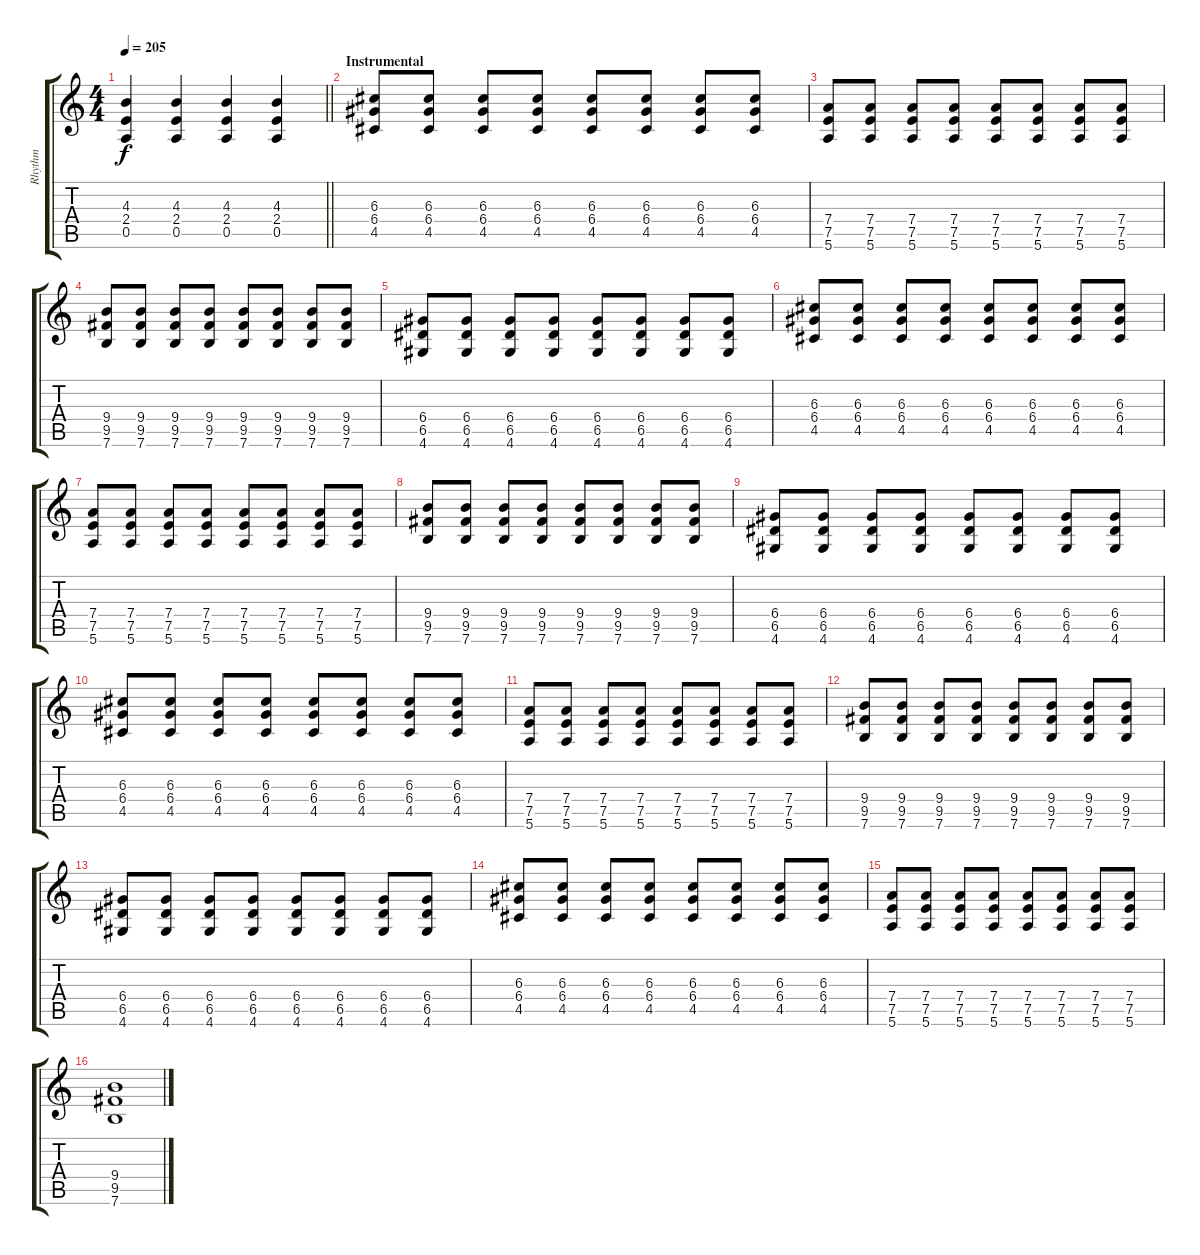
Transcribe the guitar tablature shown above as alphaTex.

\track ("Rhythm" "Rhythm") {instrument distortionguitar}
\staff {score tabs}
\tuning (E4 B3 G3 D3 A2 E2) {hide}
\ts (4 4)
\tempo 205
\clef g2
\barLineRight lightlight
\ks c
(4.3 2.4 0.5).4{dy f} (4.3 2.4 0.5).4 (4.3 2.4 0.5).4 (4.3 2.4 0.5).4 |
\section ("" "Instrumental")
(6.3 6.4 4.5).8 (6.3 6.4 4.5).8 (6.3 6.4 4.5).8 (6.3 6.4 4.5).8 (6.3 6.4 4.5).8 (6.3 6.4 4.5).8 (6.3 6.4 4.5).8 (6.3 6.4 4.5).8 |
(7.4 7.5 5.6).8 (7.4 7.5 5.6).8 (7.4 7.5 5.6).8 (7.4 7.5 5.6).8 (7.4 7.5 5.6).8 (7.4 7.5 5.6).8 (7.4 7.5 5.6).8 (7.4 7.5 5.6).8 |
(9.4 9.5 7.6).8 (9.4 9.5 7.6).8 (9.4 9.5 7.6).8 (9.4 9.5 7.6).8 (9.4 9.5 7.6).8 (9.4 9.5 7.6).8 (9.4 9.5 7.6).8 (9.4 9.5 7.6).8 |
(6.4 6.5 4.6).8 (6.4 6.5 4.6).8 (6.4 6.5 4.6).8 (6.4 6.5 4.6).8 (6.4 6.5 4.6).8 (6.4 6.5 4.6).8 (6.4 6.5 4.6).8 (6.4 6.5 4.6).8 |
(6.3 6.4 4.5).8 (6.3 6.4 4.5).8 (6.3 6.4 4.5).8 (6.3 6.4 4.5).8 (6.3 6.4 4.5).8 (6.3 6.4 4.5).8 (6.3 6.4 4.5).8 (6.3 6.4 4.5).8 |
(7.4 7.5 5.6).8 (7.4 7.5 5.6).8 (7.4 7.5 5.6).8 (7.4 7.5 5.6).8 (7.4 7.5 5.6).8 (7.4 7.5 5.6).8 (7.4 7.5 5.6).8 (7.4 7.5 5.6).8 |
(9.4 9.5 7.6).8 (9.4 9.5 7.6).8 (9.4 9.5 7.6).8 (9.4 9.5 7.6).8 (9.4 9.5 7.6).8 (9.4 9.5 7.6).8 (9.4 9.5 7.6).8 (9.4 9.5 7.6).8 |
(6.4 6.5 4.6).8 (6.4 6.5 4.6).8 (6.4 6.5 4.6).8 (6.4 6.5 4.6).8 (6.4 6.5 4.6).8 (6.4 6.5 4.6).8 (6.4 6.5 4.6).8 (6.4 6.5 4.6).8 |
(6.3 6.4 4.5).8 (6.3 6.4 4.5).8 (6.3 6.4 4.5).8 (6.3 6.4 4.5).8 (6.3 6.4 4.5).8 (6.3 6.4 4.5).8 (6.3 6.4 4.5).8 (6.3 6.4 4.5).8 |
(7.4 7.5 5.6).8 (7.4 7.5 5.6).8 (7.4 7.5 5.6).8 (7.4 7.5 5.6).8 (7.4 7.5 5.6).8 (7.4 7.5 5.6).8 (7.4 7.5 5.6).8 (7.4 7.5 5.6).8 |
(9.4 9.5 7.6).8 (9.4 9.5 7.6).8 (9.4 9.5 7.6).8 (9.4 9.5 7.6).8 (9.4 9.5 7.6).8 (9.4 9.5 7.6).8 (9.4 9.5 7.6).8 (9.4 9.5 7.6).8 |
(6.4 6.5 4.6).8 (6.4 6.5 4.6).8 (6.4 6.5 4.6).8 (6.4 6.5 4.6).8 (6.4 6.5 4.6).8 (6.4 6.5 4.6).8 (6.4 6.5 4.6).8 (6.4 6.5 4.6).8 |
(6.3 6.4 4.5).8 (6.3 6.4 4.5).8 (6.3 6.4 4.5).8 (6.3 6.4 4.5).8 (6.3 6.4 4.5).8 (6.3 6.4 4.5).8 (6.3 6.4 4.5).8 (6.3 6.4 4.5).8 |
(7.4 7.5 5.6).8 (7.4 7.5 5.6).8 (7.4 7.5 5.6).8 (7.4 7.5 5.6).8 (7.4 7.5 5.6).8 (7.4 7.5 5.6).8 (7.4 7.5 5.6).8 (7.4 7.5 5.6).8 |
(9.4 9.5 7.6).1
